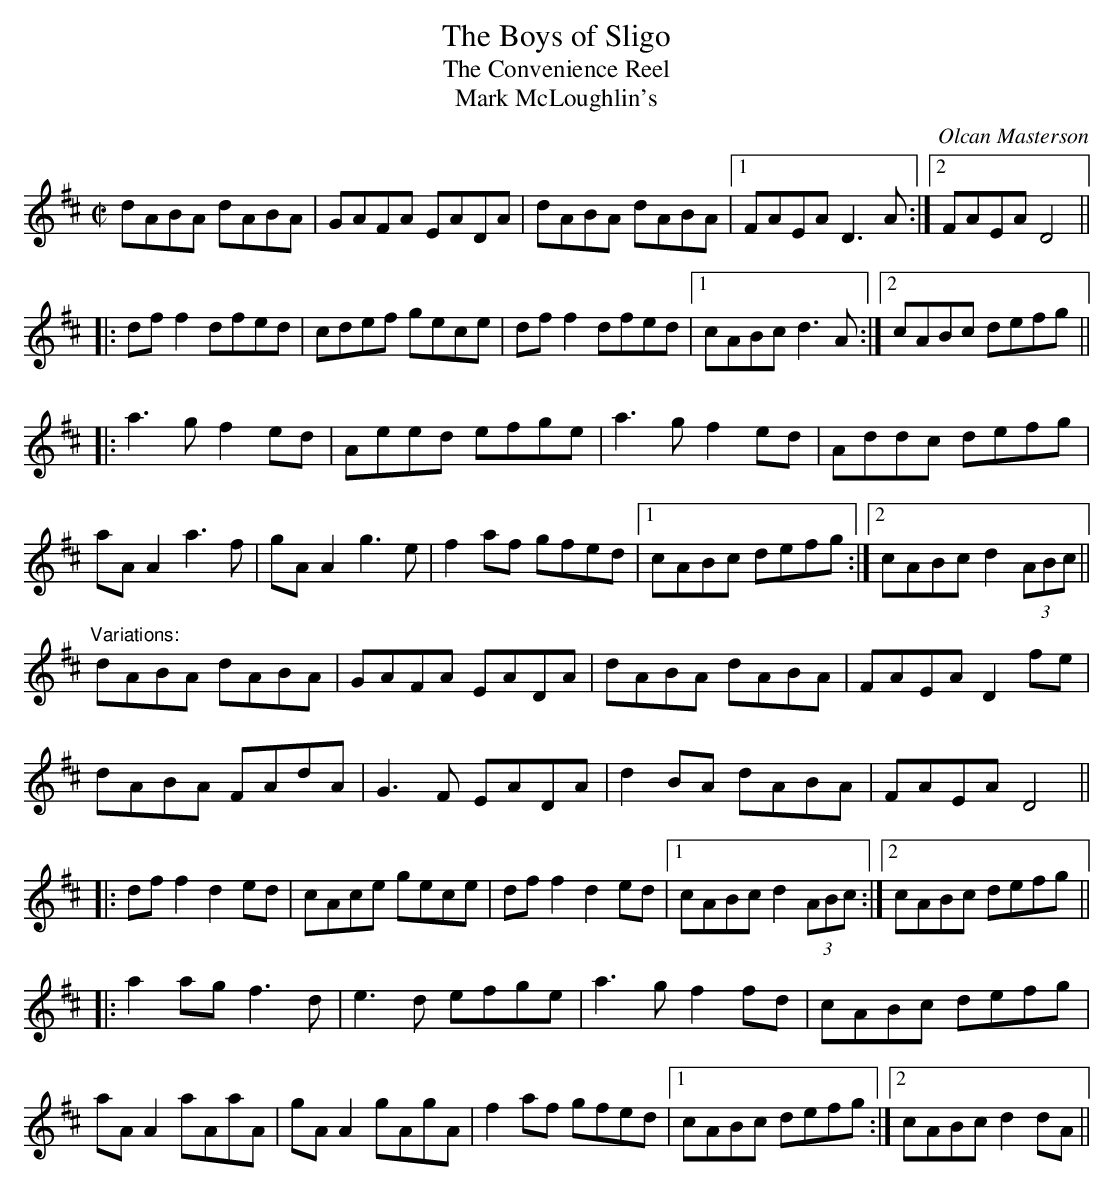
X:1
T:Boys of Sligo, The
T:Convenience Reel, The
T:Mark McLoughlin's
C:Olcan Masterson
M:C|
K:D
dABA dABA|GAFA EADA|dABA dABA|1 FAEA D3A:|2 FAEA D4||
|:dff2 dfed|cdef gece|dff2 dfed|1 cABc d3A:|2 cABc defg||
|:a3g f2ed|Aeed efge|a3g f2ed|Addc defg|
aAA2 a3f|gAA2 g3e|f2af gfed|1 cABc defg:|2 cABc d2 (3ABc||
"Variations:"
dABA dABA|GAFA EADA|dABA dABA|FAEA D2fe|
dABA FAdA|G3F EADA|d2BA dABA|FAEA D4||
|:dff2 d2ed|cAce gece|dff2 d2ed|1 cABc d2 (3ABc:|2 cABc defg||
|:a2ag f3d|e3d efge|a3g f2fd|cABc defg|
aAA2 aAaA|gAA2 gAgA|f2af gfed|1 cABc defg:|2 cABc d2dA||
